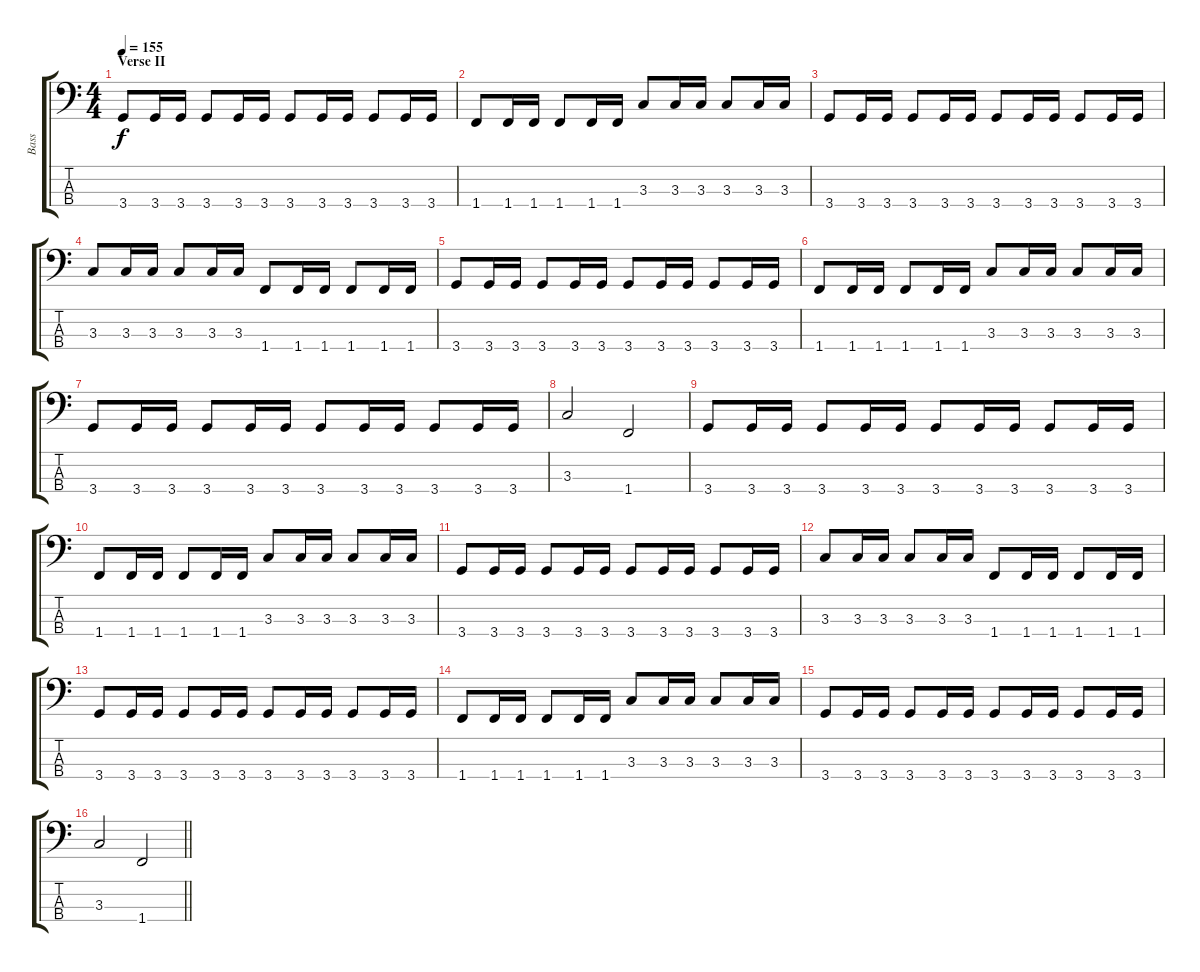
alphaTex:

\track ("Bass" "Bass") {instrument electricbassfinger}
\staff {score tabs}
\tuning (G2 D2 A1 E1) {hide}
\ts (4 4)
\section ("" "Verse II")
\tempo 155
\clef f4
\ks c
3.4.8{dy f} 3.4.16 3.4.16 3.4.8 3.4.16 3.4.16 3.4.8 3.4.16 3.4.16 3.4.8 3.4.16 3.4.16 |
1.4.8 1.4.16 1.4.16 1.4.8 1.4.16 1.4.16 3.3.8 3.3.16 3.3.16 3.3.8 3.3.16 3.3.16 |
3.4.8 3.4.16 3.4.16 3.4.8 3.4.16 3.4.16 3.4.8 3.4.16 3.4.16 3.4.8 3.4.16 3.4.16 |
3.3.8 3.3.16 3.3.16 3.3.8 3.3.16 3.3.16 1.4.8 1.4.16 1.4.16 1.4.8 1.4.16 1.4.16 |
3.4.8 3.4.16 3.4.16 3.4.8 3.4.16 3.4.16 3.4.8 3.4.16 3.4.16 3.4.8 3.4.16 3.4.16 |
1.4.8 1.4.16 1.4.16 1.4.8 1.4.16 1.4.16 3.3.8 3.3.16 3.3.16 3.3.8 3.3.16 3.3.16 |
3.4.8 3.4.16 3.4.16 3.4.8 3.4.16 3.4.16 3.4.8 3.4.16 3.4.16 3.4.8 3.4.16 3.4.16 |
3.3.2 1.4.2 |
3.4.8 3.4.16 3.4.16 3.4.8 3.4.16 3.4.16 3.4.8 3.4.16 3.4.16 3.4.8 3.4.16 3.4.16 |
1.4.8 1.4.16 1.4.16 1.4.8 1.4.16 1.4.16 3.3.8 3.3.16 3.3.16 3.3.8 3.3.16 3.3.16 |
3.4.8 3.4.16 3.4.16 3.4.8 3.4.16 3.4.16 3.4.8 3.4.16 3.4.16 3.4.8 3.4.16 3.4.16 |
3.3.8 3.3.16 3.3.16 3.3.8 3.3.16 3.3.16 1.4.8 1.4.16 1.4.16 1.4.8 1.4.16 1.4.16 |
3.4.8 3.4.16 3.4.16 3.4.8 3.4.16 3.4.16 3.4.8 3.4.16 3.4.16 3.4.8 3.4.16 3.4.16 |
1.4.8 1.4.16 1.4.16 1.4.8 1.4.16 1.4.16 3.3.8 3.3.16 3.3.16 3.3.8 3.3.16 3.3.16 |
3.4.8 3.4.16 3.4.16 3.4.8 3.4.16 3.4.16 3.4.8 3.4.16 3.4.16 3.4.8 3.4.16 3.4.16 |
\barLineRight lightlight
3.3.2 1.4.2
